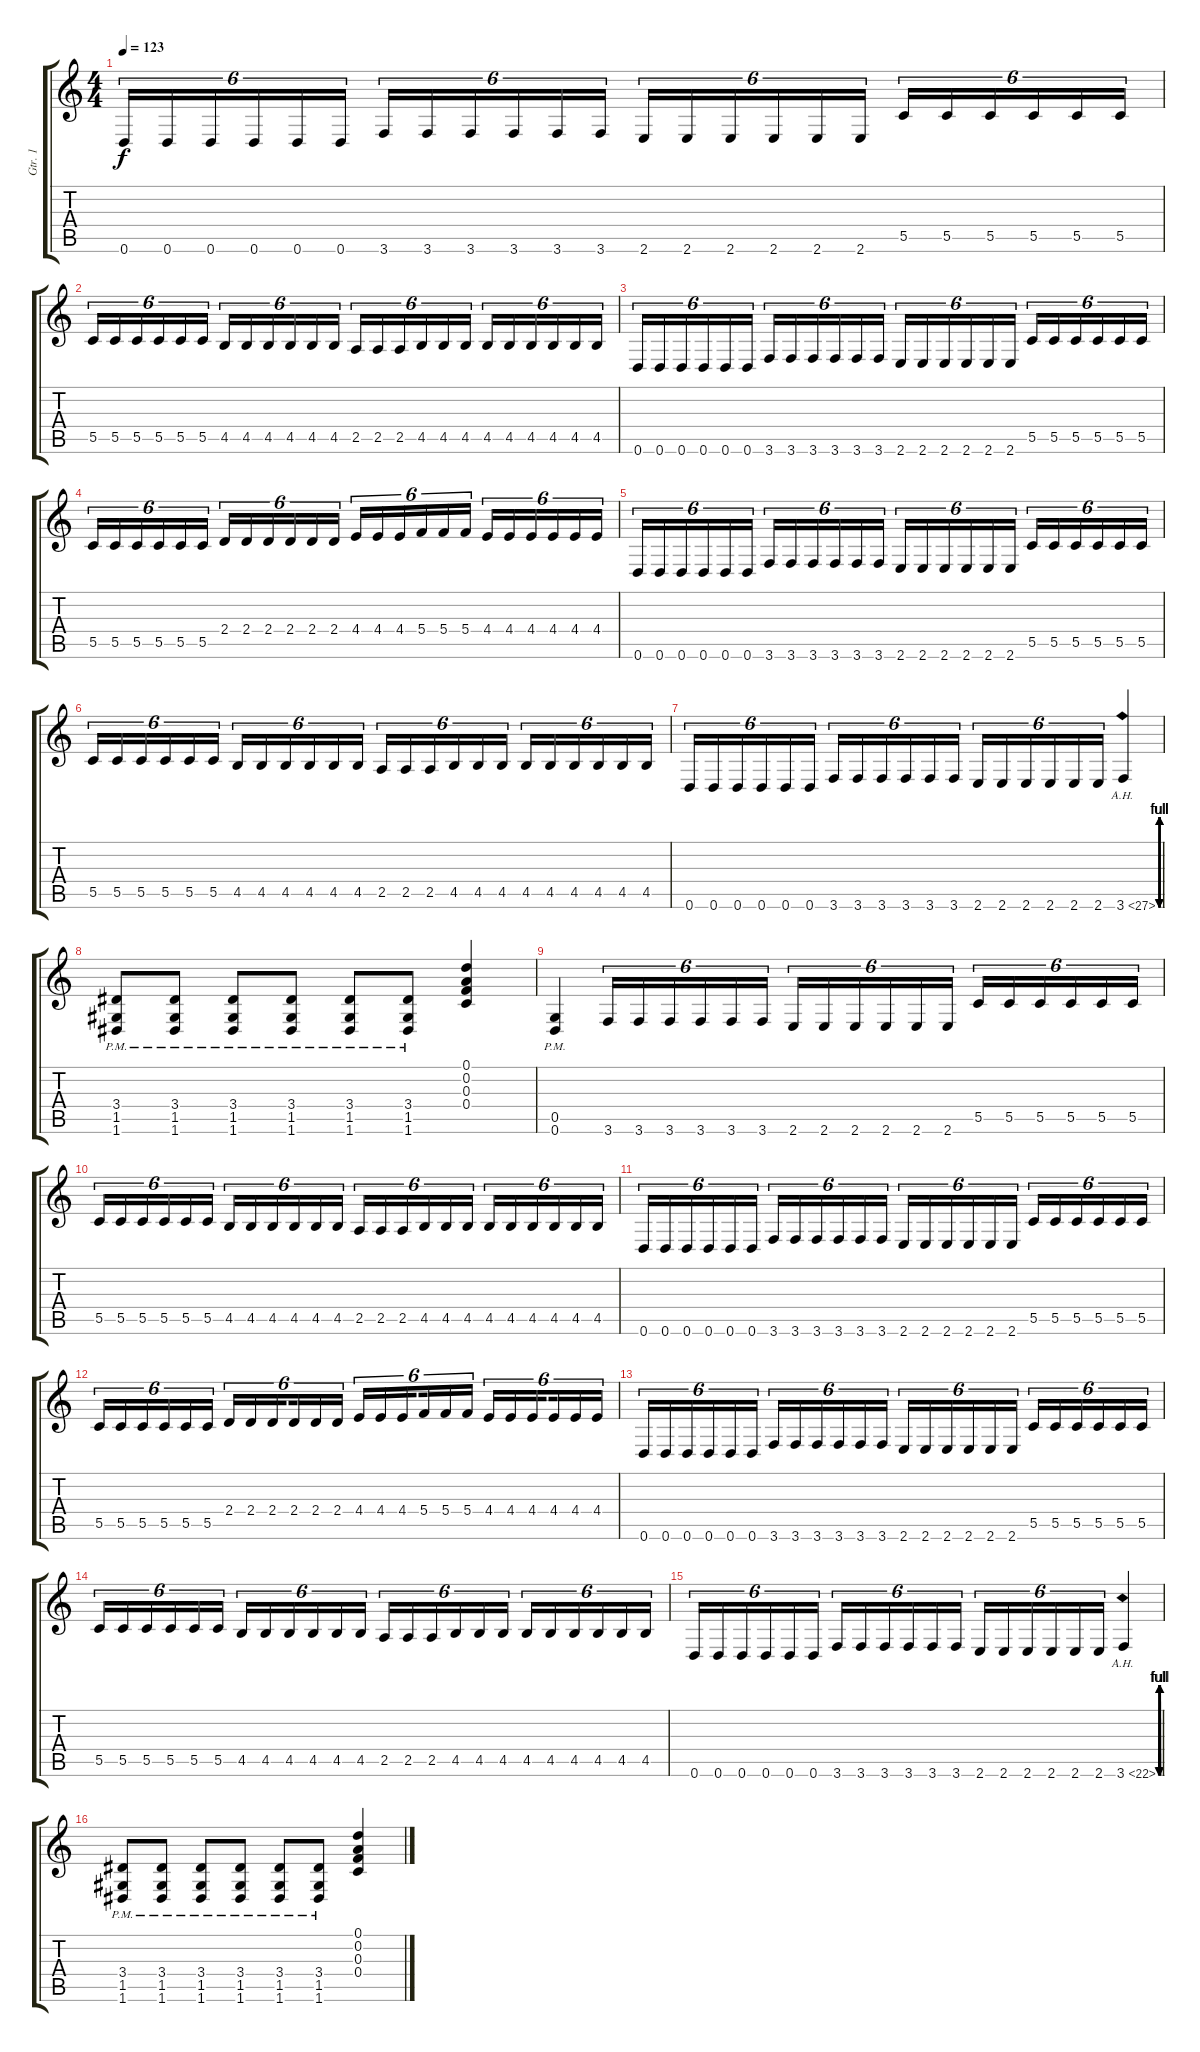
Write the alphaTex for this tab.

\track ("Gtr. 1" "Gtr. 1") {instrument distortionguitar}
\staff {score tabs}
\tuning (D4 A3 F3 C3 G2 D2) {hide}
\ts (4 4)
\tempo 123
\clef g2
\ks c
0.6.16{tu (6 4) dy f} 0.6.16{tu (6 4)} 0.6.16{tu (6 4)} 0.6.16{tu (6 4)} 0.6.16{tu (6 4)} 0.6.16{tu (6 4)} 3.6.16{tu (6 4)} 3.6.16{tu (6 4)} 3.6.16{tu (6 4)} 3.6.16{tu (6 4)} 3.6.16{tu (6 4)} 3.6.16{tu (6 4)} 2.6.16{tu (6 4)} 2.6.16{tu (6 4)} 2.6.16{tu (6 4)} 2.6.16{tu (6 4)} 2.6.16{tu (6 4)} 2.6.16{tu (6 4)} 5.5.16{tu (6 4)} 5.5.16{tu (6 4)} 5.5.16{tu (6 4)} 5.5.16{tu (6 4)} 5.5.16{tu (6 4)} 5.5.16{tu (6 4)} |
5.5.16{tu (6 4)} 5.5.16{tu (6 4)} 5.5.16{tu (6 4)} 5.5.16{tu (6 4)} 5.5.16{tu (6 4)} 5.5.16{tu (6 4)} 4.5.16{tu (6 4)} 4.5.16{tu (6 4)} 4.5.16{tu (6 4)} 4.5.16{tu (6 4)} 4.5.16{tu (6 4)} 4.5.16{tu (6 4)} 2.5.16{tu (6 4)} 2.5.16{tu (6 4)} 2.5.16{tu (6 4)} 4.5.16{tu (6 4)} 4.5.16{tu (6 4)} 4.5.16{tu (6 4)} 4.5.16{tu (6 4)} 4.5.16{tu (6 4)} 4.5.16{tu (6 4)} 4.5.16{tu (6 4)} 4.5.16{tu (6 4)} 4.5.16{tu (6 4)} |
0.6.16{tu (6 4)} 0.6.16{tu (6 4)} 0.6.16{tu (6 4)} 0.6.16{tu (6 4)} 0.6.16{tu (6 4)} 0.6.16{tu (6 4)} 3.6.16{tu (6 4)} 3.6.16{tu (6 4)} 3.6.16{tu (6 4)} 3.6.16{tu (6 4)} 3.6.16{tu (6 4)} 3.6.16{tu (6 4)} 2.6.16{tu (6 4)} 2.6.16{tu (6 4)} 2.6.16{tu (6 4)} 2.6.16{tu (6 4)} 2.6.16{tu (6 4)} 2.6.16{tu (6 4)} 5.5.16{tu (6 4)} 5.5.16{tu (6 4)} 5.5.16{tu (6 4)} 5.5.16{tu (6 4)} 5.5.16{tu (6 4)} 5.5.16{tu (6 4)} |
5.5.16{tu (6 4)} 5.5.16{tu (6 4)} 5.5.16{tu (6 4)} 5.5.16{tu (6 4)} 5.5.16{tu (6 4)} 5.5.16{tu (6 4)} 2.4.16{tu (6 4)} 2.4.16{tu (6 4)} 2.4.16{tu (6 4)} 2.4.16{tu (6 4)} 2.4.16{tu (6 4)} 2.4.16{tu (6 4)} 4.4.16{tu (6 4)} 4.4.16{tu (6 4)} 4.4.16{tu (6 4)} 5.4.16{tu (6 4)} 5.4.16{tu (6 4)} 5.4.16{tu (6 4)} 4.4.16{tu (6 4)} 4.4.16{tu (6 4)} 4.4.16{tu (6 4)} 4.4.16{tu (6 4)} 4.4.16{tu (6 4)} 4.4.16{tu (6 4)} |
0.6.16{tu (6 4)} 0.6.16{tu (6 4)} 0.6.16{tu (6 4)} 0.6.16{tu (6 4)} 0.6.16{tu (6 4)} 0.6.16{tu (6 4)} 3.6.16{tu (6 4)} 3.6.16{tu (6 4)} 3.6.16{tu (6 4)} 3.6.16{tu (6 4)} 3.6.16{tu (6 4)} 3.6.16{tu (6 4)} 2.6.16{tu (6 4)} 2.6.16{tu (6 4)} 2.6.16{tu (6 4)} 2.6.16{tu (6 4)} 2.6.16{tu (6 4)} 2.6.16{tu (6 4)} 5.5.16{tu (6 4)} 5.5.16{tu (6 4)} 5.5.16{tu (6 4)} 5.5.16{tu (6 4)} 5.5.16{tu (6 4)} 5.5.16{tu (6 4)} |
5.5.16{tu (6 4)} 5.5.16{tu (6 4)} 5.5.16{tu (6 4)} 5.5.16{tu (6 4)} 5.5.16{tu (6 4)} 5.5.16{tu (6 4)} 4.5.16{tu (6 4)} 4.5.16{tu (6 4)} 4.5.16{tu (6 4)} 4.5.16{tu (6 4)} 4.5.16{tu (6 4)} 4.5.16{tu (6 4)} 2.5.16{tu (6 4)} 2.5.16{tu (6 4)} 2.5.16{tu (6 4)} 4.5.16{tu (6 4)} 4.5.16{tu (6 4)} 4.5.16{tu (6 4)} 4.5.16{tu (6 4)} 4.5.16{tu (6 4)} 4.5.16{tu (6 4)} 4.5.16{tu (6 4)} 4.5.16{tu (6 4)} 4.5.16{tu (6 4)} |
0.6.16{tu (6 4)} 0.6.16{tu (6 4)} 0.6.16{tu (6 4)} 0.6.16{tu (6 4)} 0.6.16{tu (6 4)} 0.6.16{tu (6 4)} 3.6.16{tu (6 4)} 3.6.16{tu (6 4)} 3.6.16{tu (6 4)} 3.6.16{tu (6 4)} 3.6.16{tu (6 4)} 3.6.16{tu (6 4)} 2.6.16{tu (6 4)} 2.6.16{tu (6 4)} 2.6.16{tu (6 4)} 2.6.16{tu (6 4)} 2.6.16{tu (6 4)} 2.6.16{tu (6 4)} 3.6{be (custom 0 0 10 4 19 0 30 4 40 0 49 4 60 0) ah 24}.4 |
(3.4{pm} 1.5{pm} 1.6{pm}).8 (3.4{pm} 1.5{pm} 1.6{pm}).8 (3.4{pm} 1.5{pm} 1.6{pm}).8 (3.4{pm} 1.5{pm} 1.6{pm}).8 (3.4{pm} 1.5{pm} 1.6{pm}).8 (3.4{pm} 1.5{pm} 1.6{pm}).8 (0.1 0.2 0.3 0.4).4 |
(0.5{pm} 0.6{pm}).4 3.6.16{tu (6 4)} 3.6.16{tu (6 4)} 3.6.16{tu (6 4)} 3.6.16{tu (6 4)} 3.6.16{tu (6 4)} 3.6.16{tu (6 4)} 2.6.16{tu (6 4)} 2.6.16{tu (6 4)} 2.6.16{tu (6 4)} 2.6.16{tu (6 4)} 2.6.16{tu (6 4)} 2.6.16{tu (6 4)} 5.5.16{tu (6 4)} 5.5.16{tu (6 4)} 5.5.16{tu (6 4)} 5.5.16{tu (6 4)} 5.5.16{tu (6 4)} 5.5.16{tu (6 4)} |
5.5.16{tu (6 4)} 5.5.16{tu (6 4)} 5.5.16{tu (6 4)} 5.5.16{tu (6 4)} 5.5.16{tu (6 4)} 5.5.16{tu (6 4)} 4.5.16{tu (6 4)} 4.5.16{tu (6 4)} 4.5.16{tu (6 4)} 4.5.16{tu (6 4)} 4.5.16{tu (6 4)} 4.5.16{tu (6 4)} 2.5.16{tu (6 4)} 2.5.16{tu (6 4)} 2.5.16{tu (6 4)} 4.5.16{tu (6 4)} 4.5.16{tu (6 4)} 4.5.16{tu (6 4)} 4.5.16{tu (6 4)} 4.5.16{tu (6 4)} 4.5.16{tu (6 4)} 4.5.16{tu (6 4)} 4.5.16{tu (6 4)} 4.5.16{tu (6 4)} |
0.6.16{tu (6 4)} 0.6.16{tu (6 4)} 0.6.16{tu (6 4)} 0.6.16{tu (6 4)} 0.6.16{tu (6 4)} 0.6.16{tu (6 4)} 3.6.16{tu (6 4)} 3.6.16{tu (6 4)} 3.6.16{tu (6 4)} 3.6.16{tu (6 4)} 3.6.16{tu (6 4)} 3.6.16{tu (6 4)} 2.6.16{tu (6 4)} 2.6.16{tu (6 4)} 2.6.16{tu (6 4)} 2.6.16{tu (6 4)} 2.6.16{tu (6 4)} 2.6.16{tu (6 4)} 5.5.16{tu (6 4)} 5.5.16{tu (6 4)} 5.5.16{tu (6 4)} 5.5.16{tu (6 4)} 5.5.16{tu (6 4)} 5.5.16{tu (6 4)} |
5.5.16{tu (6 4)} 5.5.16{tu (6 4)} 5.5.16{tu (6 4)} 5.5.16{tu (6 4)} 5.5.16{tu (6 4)} 5.5.16{tu (6 4)} 2.4.16{tu (6 4)} 2.4.16{tu (6 4)} 2.4.16{tu (6 4) beam splitsecondary} 2.4.16{tu (6 4)} 2.4.16{tu (6 4)} 2.4.16{tu (6 4)} 4.4.16{tu (6 4)} 4.4.16{tu (6 4)} 4.4.16{tu (6 4) beam splitsecondary} 5.4.16{tu (6 4)} 5.4.16{tu (6 4)} 5.4.16{tu (6 4)} 4.4.16{tu (6 4)} 4.4.16{tu (6 4)} 4.4.16{tu (6 4) beam splitsecondary} 4.4.16{tu (6 4)} 4.4.16{tu (6 4)} 4.4.16{tu (6 4)} |
0.6.16{tu (6 4)} 0.6.16{tu (6 4)} 0.6.16{tu (6 4)} 0.6.16{tu (6 4)} 0.6.16{tu (6 4)} 0.6.16{tu (6 4)} 3.6.16{tu (6 4)} 3.6.16{tu (6 4)} 3.6.16{tu (6 4)} 3.6.16{tu (6 4)} 3.6.16{tu (6 4)} 3.6.16{tu (6 4)} 2.6.16{tu (6 4)} 2.6.16{tu (6 4)} 2.6.16{tu (6 4)} 2.6.16{tu (6 4)} 2.6.16{tu (6 4)} 2.6.16{tu (6 4)} 5.5.16{tu (6 4)} 5.5.16{tu (6 4)} 5.5.16{tu (6 4)} 5.5.16{tu (6 4)} 5.5.16{tu (6 4)} 5.5.16{tu (6 4)} |
5.5.16{tu (6 4)} 5.5.16{tu (6 4)} 5.5.16{tu (6 4)} 5.5.16{tu (6 4)} 5.5.16{tu (6 4)} 5.5.16{tu (6 4)} 4.5.16{tu (6 4)} 4.5.16{tu (6 4)} 4.5.16{tu (6 4)} 4.5.16{tu (6 4)} 4.5.16{tu (6 4)} 4.5.16{tu (6 4)} 2.5.16{tu (6 4)} 2.5.16{tu (6 4)} 2.5.16{tu (6 4)} 4.5.16{tu (6 4)} 4.5.16{tu (6 4)} 4.5.16{tu (6 4)} 4.5.16{tu (6 4)} 4.5.16{tu (6 4)} 4.5.16{tu (6 4)} 4.5.16{tu (6 4)} 4.5.16{tu (6 4)} 4.5.16{tu (6 4)} |
0.6.16{tu (6 4)} 0.6.16{tu (6 4)} 0.6.16{tu (6 4)} 0.6.16{tu (6 4)} 0.6.16{tu (6 4)} 0.6.16{tu (6 4)} 3.6.16{tu (6 4)} 3.6.16{tu (6 4)} 3.6.16{tu (6 4)} 3.6.16{tu (6 4)} 3.6.16{tu (6 4)} 3.6.16{tu (6 4)} 2.6.16{tu (6 4)} 2.6.16{tu (6 4)} 2.6.16{tu (6 4)} 2.6.16{tu (6 4)} 2.6.16{tu (6 4)} 2.6.16{tu (6 4)} 3.6{be (custom 0 0 10 4 19 0 30 4 40 0 49 4 60 0) ah 19}.4 |
(3.4{pm} 1.5{pm} 1.6{pm}).8 (3.4{pm} 1.5{pm} 1.6{pm}).8 (3.4{pm} 1.5{pm} 1.6{pm}).8 (3.4{pm} 1.5{pm} 1.6{pm}).8 (3.4{pm} 1.5{pm} 1.6{pm}).8 (3.4{pm} 1.5{pm} 1.6{pm}).8 (0.1 0.2 0.3 0.4).4
